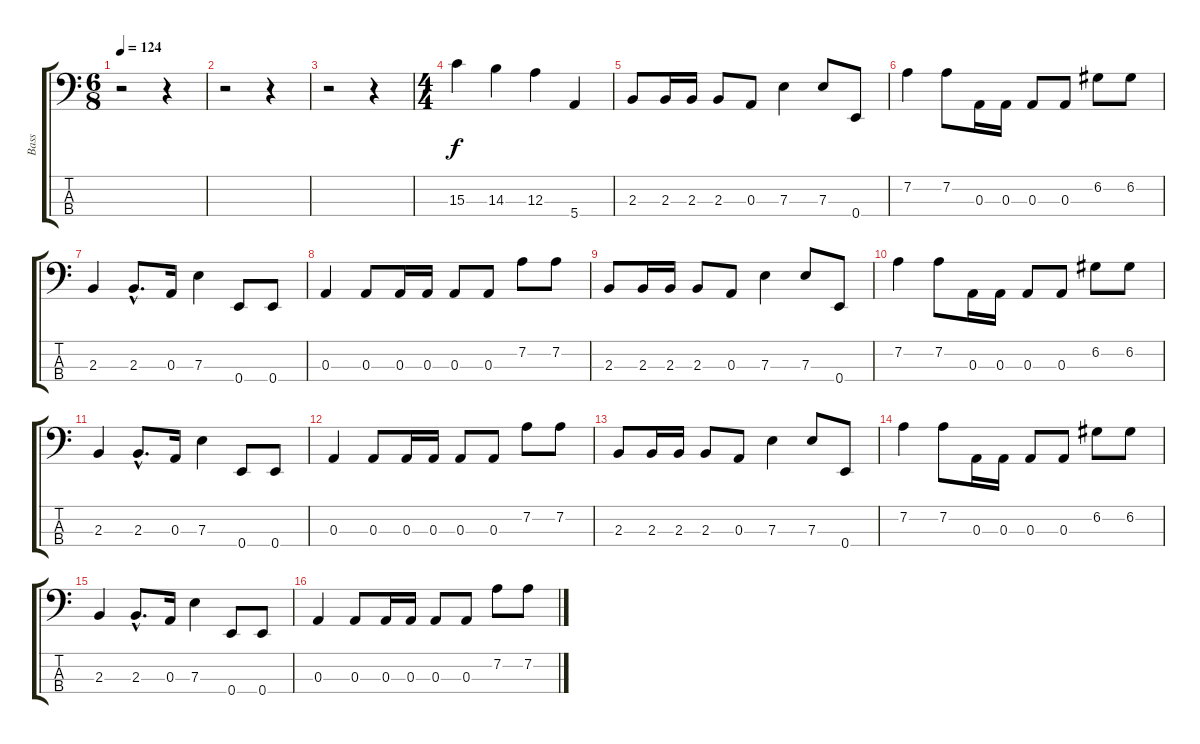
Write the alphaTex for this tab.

\track ("Bass" "Bass") {instrument electricbassfinger}
\staff {score tabs}
\tuning (G2 D2 A1 E1) {hide}
\ts (6 8)
\tempo 124
\clef f4
\ks c
r.2{dy f} r.4 |
r.2 r.4 |
r.2 r.4 |
\ts (4 4)
15.3.4 14.3.4 12.3.4 5.4.4 |
2.3.8 2.3.16 2.3.16 2.3.8 0.3.8 7.3.4 7.3.8 0.4.8 |
7.2.4 7.2.8 0.3.16 0.3.16 0.3.8 0.3.8 6.2.8 6.2.8 |
2.3.4 2.3{hac}.8{d} 0.3.16 7.3.4 0.4.8 0.4.8 |
0.3.4 0.3.8 0.3.16 0.3.16 0.3.8 0.3.8 7.2.8 7.2.8 |
2.3.8 2.3.16 2.3.16 2.3.8 0.3.8 7.3.4 7.3.8 0.4.8 |
7.2.4 7.2.8 0.3.16 0.3.16 0.3.8 0.3.8 6.2.8 6.2.8 |
2.3.4 2.3{hac}.8{d} 0.3.16 7.3.4 0.4.8 0.4.8 |
0.3.4 0.3.8 0.3.16 0.3.16 0.3.8 0.3.8 7.2.8 7.2.8 |
2.3.8 2.3.16 2.3.16 2.3.8 0.3.8 7.3.4 7.3.8 0.4.8 |
7.2.4 7.2.8 0.3.16 0.3.16 0.3.8 0.3.8 6.2.8 6.2.8 |
2.3.4 2.3{hac}.8{d} 0.3.16 7.3.4 0.4.8 0.4.8 |
0.3.4 0.3.8 0.3.16 0.3.16 0.3.8 0.3.8 7.2.8 7.2.8
